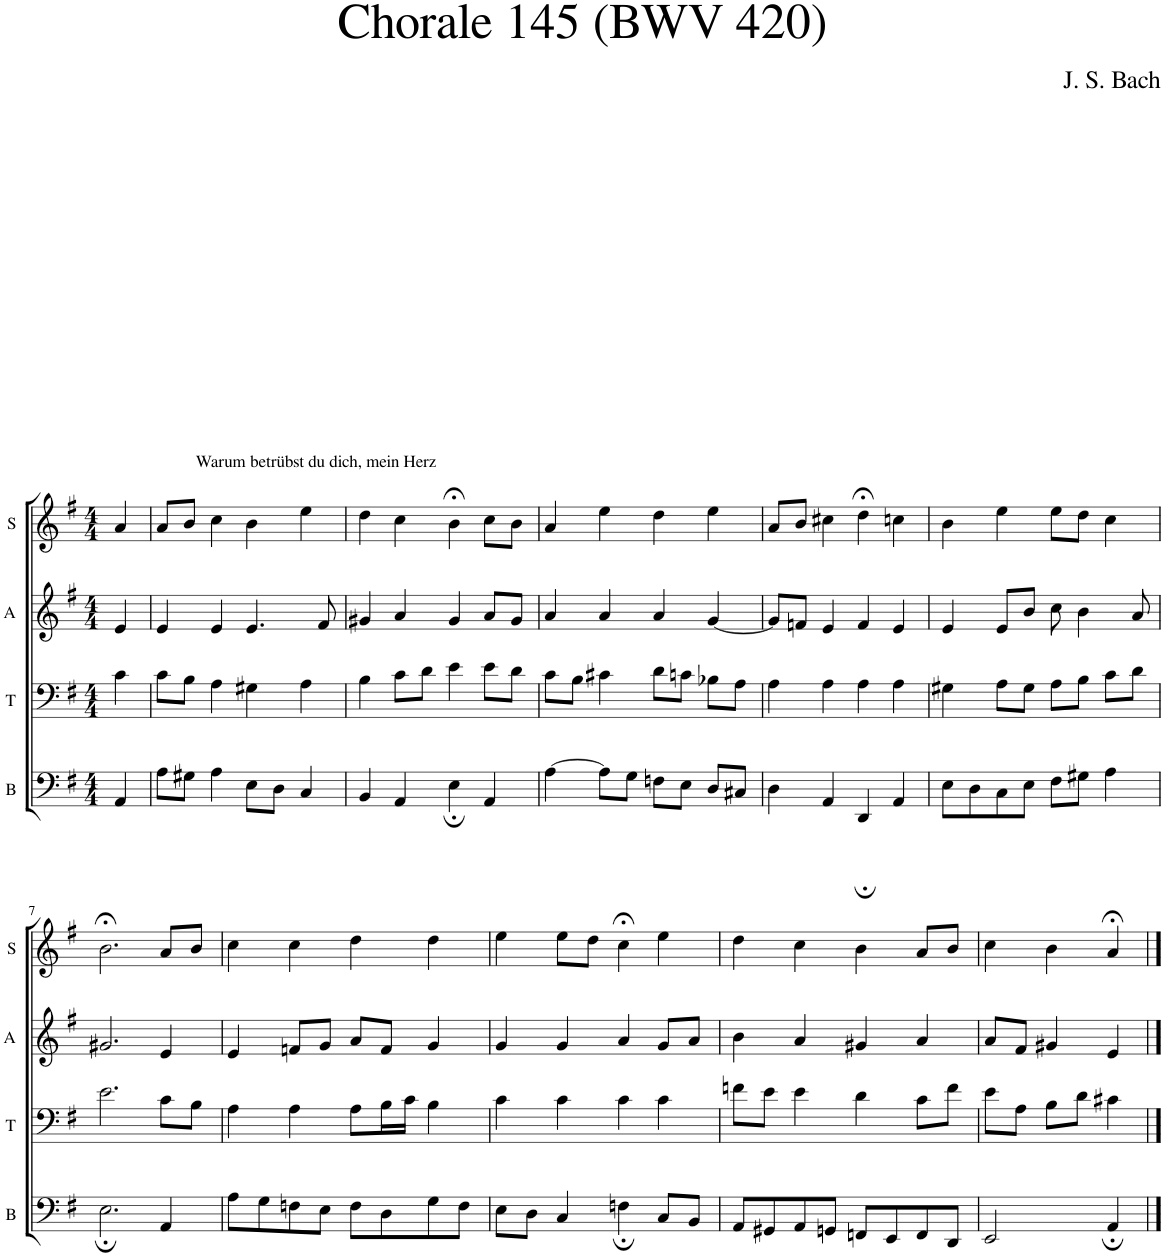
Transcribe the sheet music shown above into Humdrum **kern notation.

**kern	**kern	**kern	**kern
*part4	*part3	*part2	*part1
*staff4	*staff3	*staff2	*staff1
*I"B	*I"T	*I"A	*I"S
*I'B	*I'T	*I'A	*I'S
*clefF4	*clefF4	*clefG2	*clefG2
*k[f#]	*k[f#]	*k[f#]	*k[f#]
*M4/4	*M4/4	*M4/4	*M4/4
=1	=1	=1	=1
!	!	!	!LO:TX:a:t=Warum betrübst du dich, mein Herz
4AA/	4c\	4e/	4a/
=2	=2	=2	=2
8A\L	8c\L	4e/	8a/L
8G#X\J	8B\J	.	8b/J
4A\	4A\	4e/	4cc\
8E\L	4G#X\	4.e/	4b\
8D\J	.	.	.
4C/	4A\	.	4ee\
.	.	8f#/	.
=3	=3	=3	=3
4BB/	4B\	4g#X/	4dd\
4AA/	8c\L	4a/	4cc\
.	8d\J	.	.
4E;\	4e\	4g#/	4b;<\
4AA/	8e\L	8a/L	8cc\L
.	8d\J	8g#/J	8b\J
=4	=4	=4	=4
[4A\	8c\L	4a/	4a/
.	8B\J	.	.
8A\L]	4c#X\	4a/	4ee\
8G\J	.	.	.
8Fn\L	8d\L	4a/	4dd\
8E\J	8cn\J	.	.
8D/L	8B-X\L	[4g/	4ee\
8C#X/J	8A\J	.	.
=5	=5	=5	=5
4D\	4A\	8g/L]	8a/L
.	.	8fn/J	8b/J
4AA/	4A\	4e/	4cc#X\
4DD;/	4A\	4f/	4dd;<\
4AA/	4A\	4e/	4ccn\
=6	=6	=6	=6
8E\L	4G#X\	4e/	4b\
8D\	.	.	.
8C\	8A\L	8e/L	4ee\
8E\J	8G#\J	8b/J	.
8F#\L	8A\L	8cc\	8ee\L
8G#X\J	8B\J	4b\	8dd\J
4A\	8c\L	.	4cc\
.	8d\J	8a/	.
!!LO:LB:g=z
=7	=7	=7	=7
2.E;\	2.e\	2.g#X/	2.b;<\
4AA/	8c\L	4e/	8a/L
.	8B\J	.	8b/J
=8	=8	=8	=8
8A\L	4A\	4e/	4cc\
8G\	.	.	.
8Fn\	4A\	8fn/L	4cc\
8E\J	.	8g/J	.
8F\L	8A\L	8a/L	4dd\
8D\	16B\L	8f/J	.
.	16c\JJ	.	.
8G\	4B\	4g/	4dd\
8F\J	.	.	.
=9	=9	=9	=9
8E\L	4c\	4g/	4ee\
8D\J	.	.	.
4C/	4c\	4g/	8ee\L
.	.	.	8dd\J
4Fn;\	4c\	4a/	4cc;<\
8C/L	4c\	8g/L	4ee\
8BB/J	.	8a/J	.
=10	=10	=10	=10
8AA/L	8fn\L	4b\	4dd\
8GG#X/	8e\J	.	.
8AA/	4e\	4a/	4cc\
8GGn/J	.	.	.
8FFn/L	4d\	4g#X/	4b\
8EE/	.	.	.
8FF/	8c\L	4a/	8a/L
8DD/J	8f\J	.	8b/J
=11	=11	=11	=11
2EE/	8e\L	8a/L	4cc\
.	8A\J	8f#/J	.
.	8B\L	4g#X/	4b\
.	8d\J	.	.
4AA;/	4c#X\	4e/	4a;</
==	==	==	==
*-	*-	*-	*-
